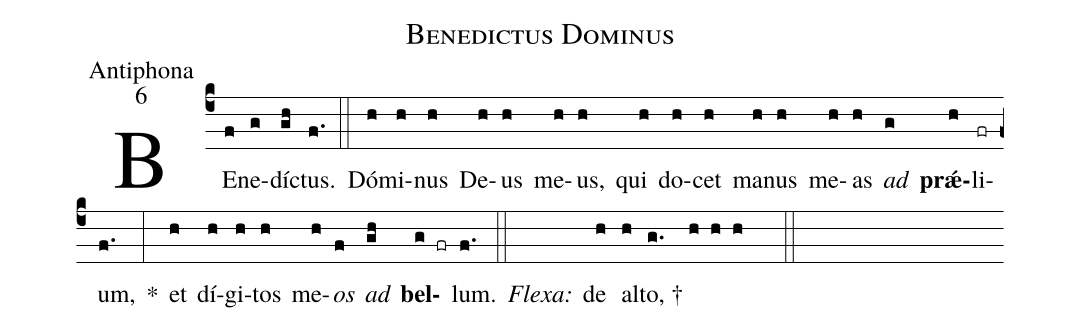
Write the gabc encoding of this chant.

name:Benedictus Dominus;
office-part:Antiphona;
mode:6;
%%
(c4) BE(f)ne(g)dí(gh)ctus.(f.) (::) Dó(h)mi(h)nus(h) De(h)us(h) me(h)us,(h) qui(h) do(h)cet(h) ma(h)nus(h) me(h)as(h) <i>ad</i>(g) <b>prǽ</b>(h)li(fr)um,(f.) *(:) et(h) dí(h)gi(h)tos(h) me(h)<i>os</i>(f) <i>ad</i>(gh) <b>bel</b>(g fr)lum.(f.) (::)
<i>Flexa:</i>(////)  de(h) al(h)to, †(g.//// h h h  ::)
